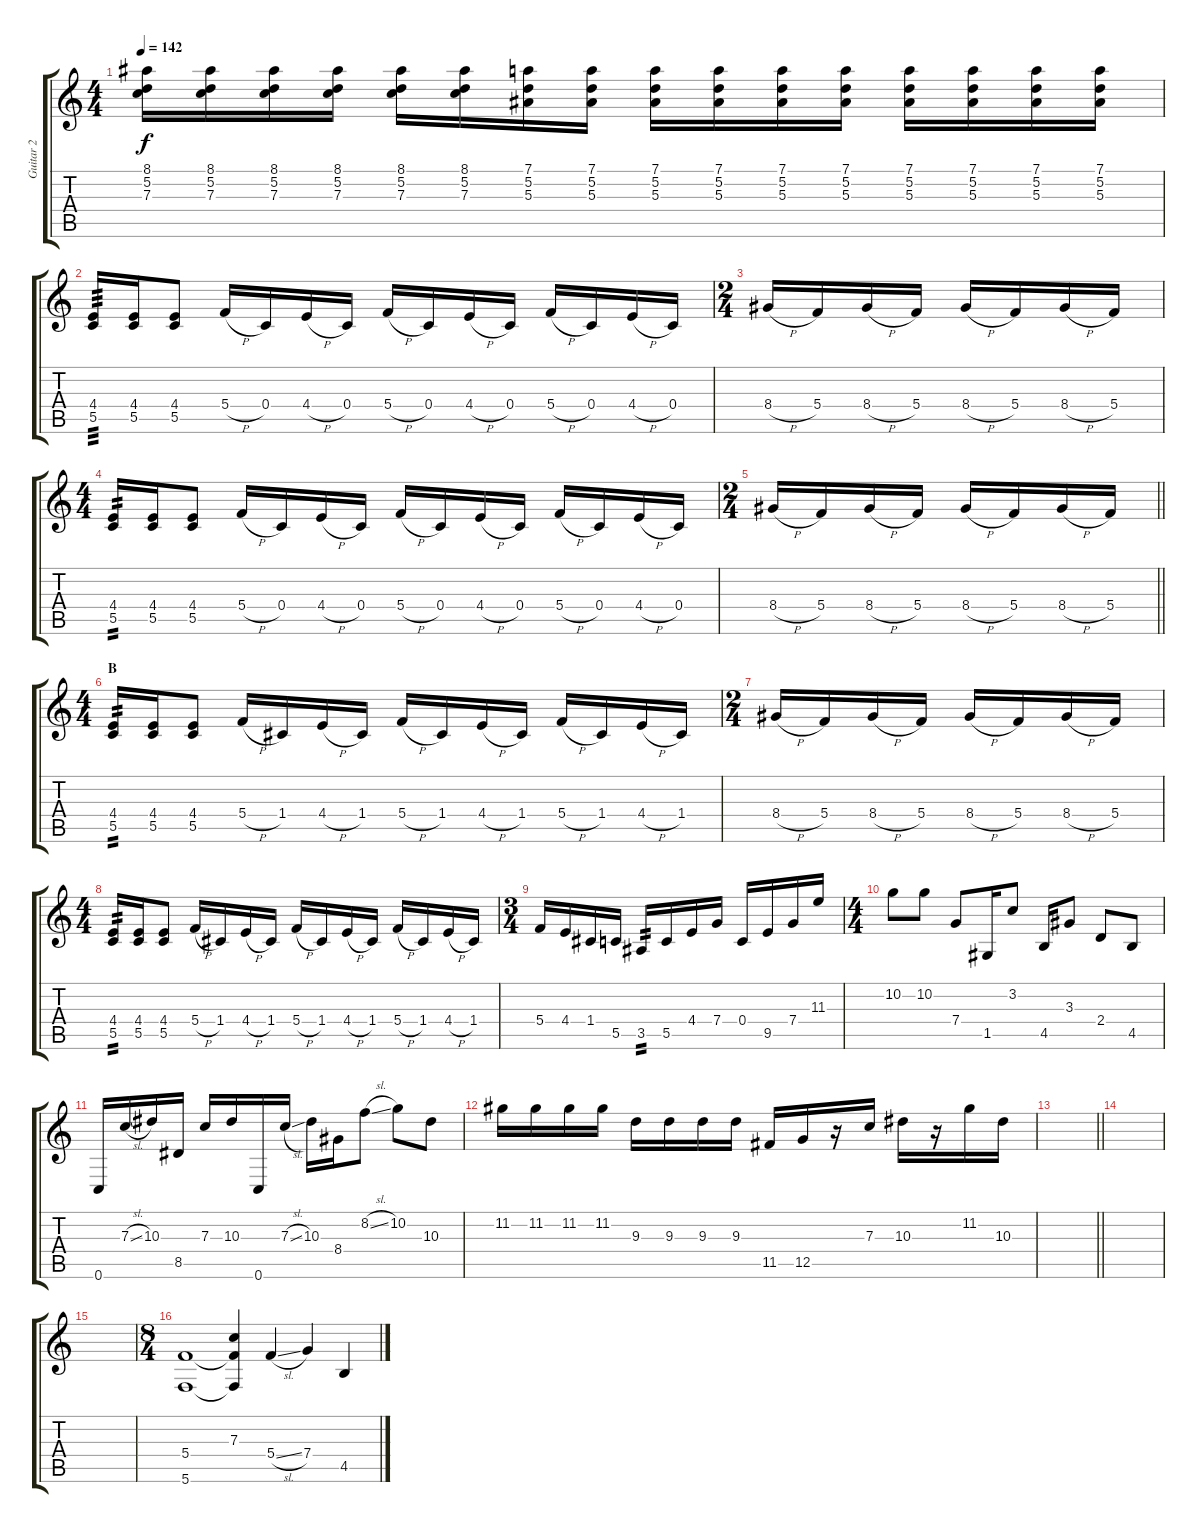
\track ("Guitar 2" "Guitar 2") {instrument distortionguitar}
\staff {score tabs}
\tuning (D4 A3 F3 C3 G2 C2) {hide}
\ts (4 4)
\tempo 142
\clef g2
\ks c
(8.1 5.2 7.3).16{dy f} (8.1 5.2 7.3).16 (8.1 5.2 7.3).16 (8.1 5.2 7.3).16 (8.1 5.2 7.3).16 (8.1 5.2 7.3).16 (7.1 5.2 5.3).16 (7.1 5.2 5.3).16 (7.1 5.2 5.3).16 (7.1 5.2 5.3).16 (7.1 5.2 5.3).16 (7.1 5.2 5.3).16 (7.1 5.2 5.3).16 (7.1 5.2 5.3).16 (7.1 5.2 5.3).16 (7.1 5.2 5.3).16 |
(4.4 5.5).16{tp 3} (4.4 5.5).16 (4.4 5.5).8 5.4{h}.16 0.4.16 4.4{h}.16 0.4.16 5.4{h}.16 0.4.16 4.4{h}.16 0.4.16 5.4{h}.16 0.4.16 4.4{h}.16 0.4.16 |
\ts (2 4)
8.4{h}.16 5.4.16 8.4{h}.16 5.4.16 8.4{h}.16 5.4.16 8.4{h}.16 5.4.16 |
\ts (4 4)
(4.4 5.5).16{tp 2} (4.4 5.5).16 (4.4 5.5).8 5.4{h}.16 0.4.16 4.4{h}.16 0.4.16 5.4{h}.16 0.4.16 4.4{h}.16 0.4.16 5.4{h}.16 0.4.16 4.4{h}.16 0.4.16 |
\ts (2 4)
\barLineRight lightlight
8.4{h}.16 5.4.16 8.4{h}.16 5.4.16 8.4{h}.16 5.4.16 8.4{h}.16 5.4.16 |
\ts (4 4)
\section ("" "B")
(4.4 5.5).16{tp 2} (4.4 5.5).16 (4.4 5.5).8 5.4{h}.16 1.4.16 4.4{h}.16 1.4.16 5.4{h}.16 1.4.16 4.4{h}.16 1.4.16 5.4{h}.16 1.4.16 4.4{h}.16 1.4.16 |
\ts (2 4)
8.4{h}.16 5.4.16 8.4{h}.16 5.4.16 8.4{h}.16 5.4.16 8.4{h}.16 5.4.16 |
\ts (4 4)
(4.4 5.5).16{tp 2} (4.4 5.5).16 (4.4 5.5).8 5.4{h}.16 1.4.16 4.4{h}.16 1.4.16 5.4{h}.16 1.4.16 4.4{h}.16 1.4.16 5.4{h}.16 1.4.16 4.4{h}.16 1.4.16 |
\ts (3 4)
5.4.16 4.4.16 1.4.16 5.5.16 3.5.16{tp 2} 5.5.16 4.4.16 7.4.16 0.4.16 9.5.16 7.4.16 11.3.16 |
\ts (4 4)
10.2.8 10.2.8 7.4.8 1.5.16 3.2.8 4.5.16 3.3.8 2.4.8 4.5.8 |
0.6.16 7.3{sl}.16 10.3.16 8.5.16 7.3.16 10.3.16 0.6.16 7.3{sl}.16 10.3.16 8.4.16 8.2{sl}.8 10.2.8 10.3.8 |
11.2.16 11.2.16 11.2.16 11.2.16 9.3.16 9.3.16 9.3.16 9.3.16 11.5.16 12.5.16 r.16 7.3.16 10.3.16 r.16 11.2.16 10.3.16 |
\barLineRight lightlight
|
|
|
\ts (8 4)
(5.4 5.6).1 (7.3 5.4{t} 5.6{t}).4 5.4{sl}.4 7.4.4 4.5.4
